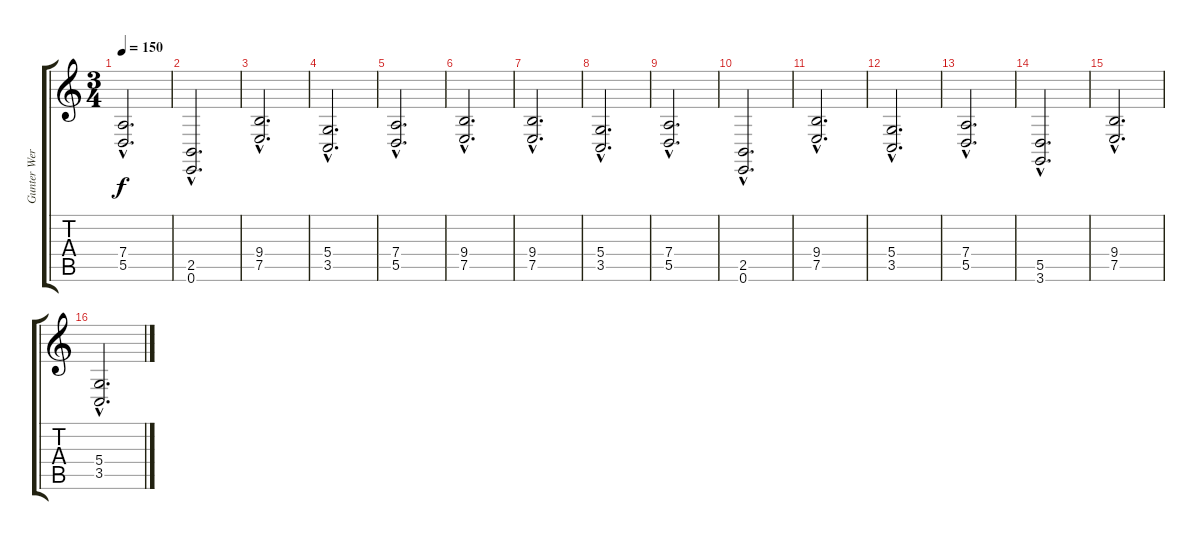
\track ("Gunter Werno" "Gunter Wer") {instrument brightacousticpiano}
\staff {score tabs}
\tuning (E4 B3 G3 D3 A2 E2) {hide}
\ts (3 4)
\tempo 150
\clef g2
\ks c
(7.4{hac} 5.5{hac}).2{d dy f} |
(2.5{hac} 0.6{hac}).2{d} |
(9.4{hac} 7.5{hac}).2{d instrument stringensemble1} |
(5.4{hac} 3.5{hac}).2{d} |
(7.4{hac} 5.5{hac}).2{d} |
(9.4{hac} 7.5{hac}).2{d instrument stringensemble1} |
(9.4{hac} 7.5{hac}).2{d instrument stringensemble1} |
(5.4{hac} 3.5{hac}).2{d} |
(7.4{hac} 5.5{hac}).2{d} |
(2.5{hac} 0.6{hac}).2{d} |
(9.4{hac} 7.5{hac}).2{d instrument stringensemble1} |
(5.4{hac} 3.5{hac}).2{d} |
(7.4{hac} 5.5{hac}).2{d} |
(5.5{hac} 3.6{hac}).2{d} |
(9.4{hac} 7.5{hac}).2{d instrument stringensemble1} |
(5.4{hac} 3.5{hac}).2{d}
